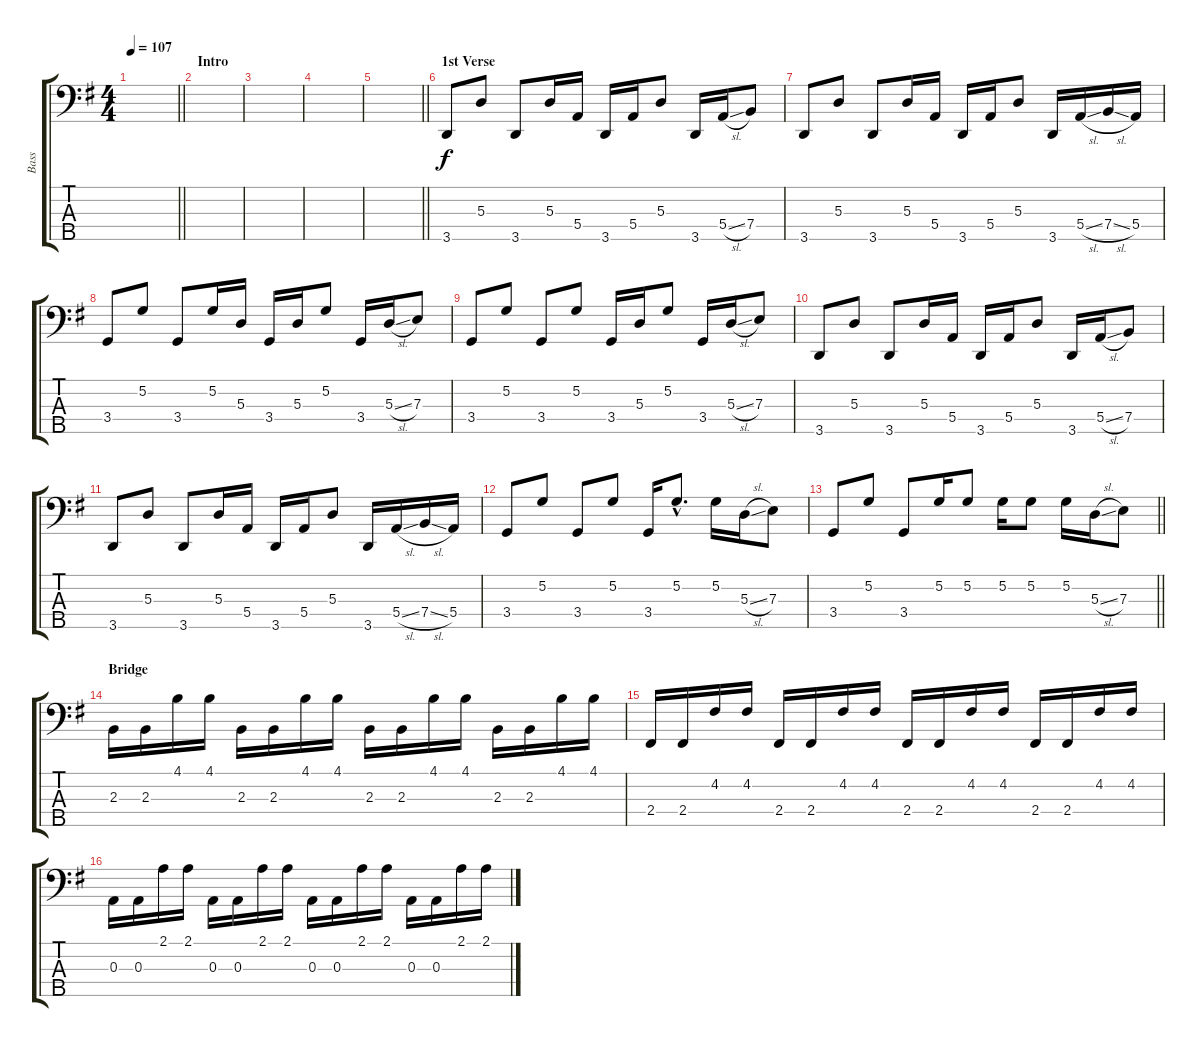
\track ("Bass" "Bass") {instrument electricbassfinger}
\staff {score tabs}
\tuning (G2 D2 A1 E1 B0) {hide}
\ts (4 4)
\tempo 107
\clef f4
\barLineRight lightlight
\ks g
|
\section ("" "Intro")
|
|
|
\barLineRight lightlight
|
\section ("" "1st Verse")
3.5.8 5.3.8 3.5.8 5.3.16 5.4.16 3.5.16 5.4.16 5.3.8 3.5.16 5.4{sl}.16 7.4.8 |
3.5.8 5.3.8 3.5.8 5.3.16 5.4.16 3.5.16 5.4.16 5.3.8 3.5.16 5.4{sl}.16 7.4{sl}.16 5.4.16 |
3.4.8 5.2.8 3.4.8 5.2.16 5.3.16 3.4.16 5.3.16 5.2.8 3.4.16 5.3{sl}.16 7.3.8 |
3.4.8 5.2.8 3.4.8 5.2.8 3.4.16 5.3.16 5.2.8 3.4.16 5.3{sl}.16 7.3.8 |
3.5.8 5.3.8 3.5.8 5.3.16 5.4.16 3.5.16 5.4.16 5.3.8 3.5.16 5.4{sl}.16 7.4.8 |
3.5.8 5.3.8 3.5.8 5.3.16 5.4.16 3.5.16 5.4.16 5.3.8 3.5.16 5.4{sl}.16 7.4{sl}.16 5.4.16 |
3.4.8 5.2.8 3.4.8 5.2.8 3.4.16 5.2{hac}.8{d} 5.2.16 5.3{sl}.16 7.3.8 |
\barLineRight lightlight
3.4.8 5.2.8 3.4.8 5.2.16 5.2.8 5.2.16 5.2.8 5.2.16 5.3{sl}.16 7.3.8 |
\section ("" "Bridge")
2.3.16 2.3.16 4.1.16 4.1.16 2.3.16 2.3.16 4.1.16 4.1.16 2.3.16 2.3.16 4.1.16 4.1.16 2.3.16 2.3.16 4.1.16 4.1.16 |
2.4.16 2.4.16 4.2.16 4.2.16 2.4.16 2.4.16 4.2.16 4.2.16 2.4.16 2.4.16 4.2.16 4.2.16 2.4.16 2.4.16 4.2.16 4.2.16 |
0.3.16 0.3.16 2.1.16 2.1.16 0.3.16 0.3.16 2.1.16 2.1.16 0.3.16 0.3.16 2.1.16 2.1.16 0.3.16 0.3.16 2.1.16 2.1.16
